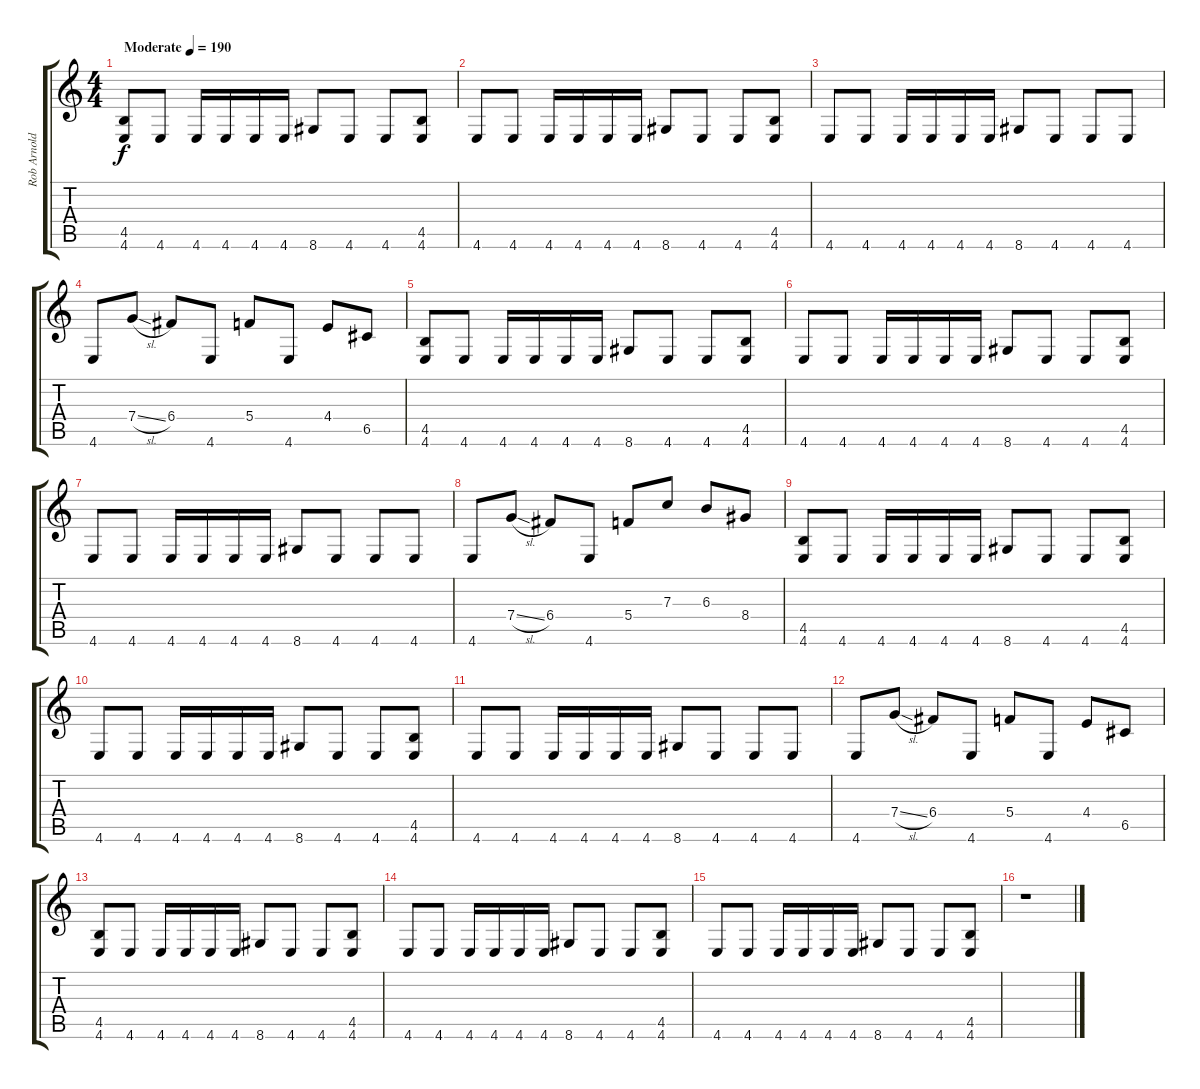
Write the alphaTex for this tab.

\track ("Rob Arnold" "Rob Arnold") {instrument distortionguitar}
\staff {score tabs}
\tuning (D4 A3 F3 C3 G2 C2) {hide}
\ts (4 4)
\tempo (190 "Moderate")
\clef g2
\ks c
(4.5 4.6).8{dy f instrument distortionguitar} 4.6.8 4.6.16 4.6.16 4.6.16 4.6.16 8.6.8 4.6.8 4.6.8 (4.5 4.6).8 |
4.6.8 4.6.8 4.6.16 4.6.16 4.6.16 4.6.16 8.6.8 4.6.8 4.6.8 (4.5 4.6).8 |
4.6.8 4.6.8 4.6.16 4.6.16 4.6.16 4.6.16 8.6.8 4.6.8 4.6.8 4.6.8 |
4.6.8 7.4{sl}.8 6.4.8 4.6.8 5.4.8 4.6.8 4.4.8 6.5.8 |
(4.5 4.6).8 4.6.8 4.6.16 4.6.16 4.6.16 4.6.16 8.6.8 4.6.8 4.6.8 (4.5 4.6).8 |
4.6.8 4.6.8 4.6.16 4.6.16 4.6.16 4.6.16 8.6.8 4.6.8 4.6.8 (4.5 4.6).8 |
4.6.8 4.6.8 4.6.16 4.6.16 4.6.16 4.6.16 8.6.8 4.6.8 4.6.8 4.6.8 |
4.6.8 7.4{sl}.8 6.4.8 4.6.8 5.4.8 7.3.8 6.3.8 8.4.8 |
(4.5 4.6).8 4.6.8 4.6.16 4.6.16 4.6.16 4.6.16 8.6.8 4.6.8 4.6.8 (4.5 4.6).8 |
4.6.8 4.6.8 4.6.16 4.6.16 4.6.16 4.6.16 8.6.8 4.6.8 4.6.8 (4.5 4.6).8 |
4.6.8 4.6.8 4.6.16 4.6.16 4.6.16 4.6.16 8.6.8 4.6.8 4.6.8 4.6.8 |
4.6.8 7.4{sl}.8 6.4.8 4.6.8 5.4.8 4.6.8 4.4.8 6.5.8 |
(4.5 4.6).8 4.6.8 4.6.16 4.6.16 4.6.16 4.6.16 8.6.8 4.6.8 4.6.8 (4.5 4.6).8 |
4.6.8 4.6.8 4.6.16 4.6.16 4.6.16 4.6.16 8.6.8 4.6.8 4.6.8 (4.5 4.6).8 |
4.6.8 4.6.8 4.6.16 4.6.16 4.6.16 4.6.16 8.6.8 4.6.8 4.6.8 (4.5 4.6).8 |
r.1
